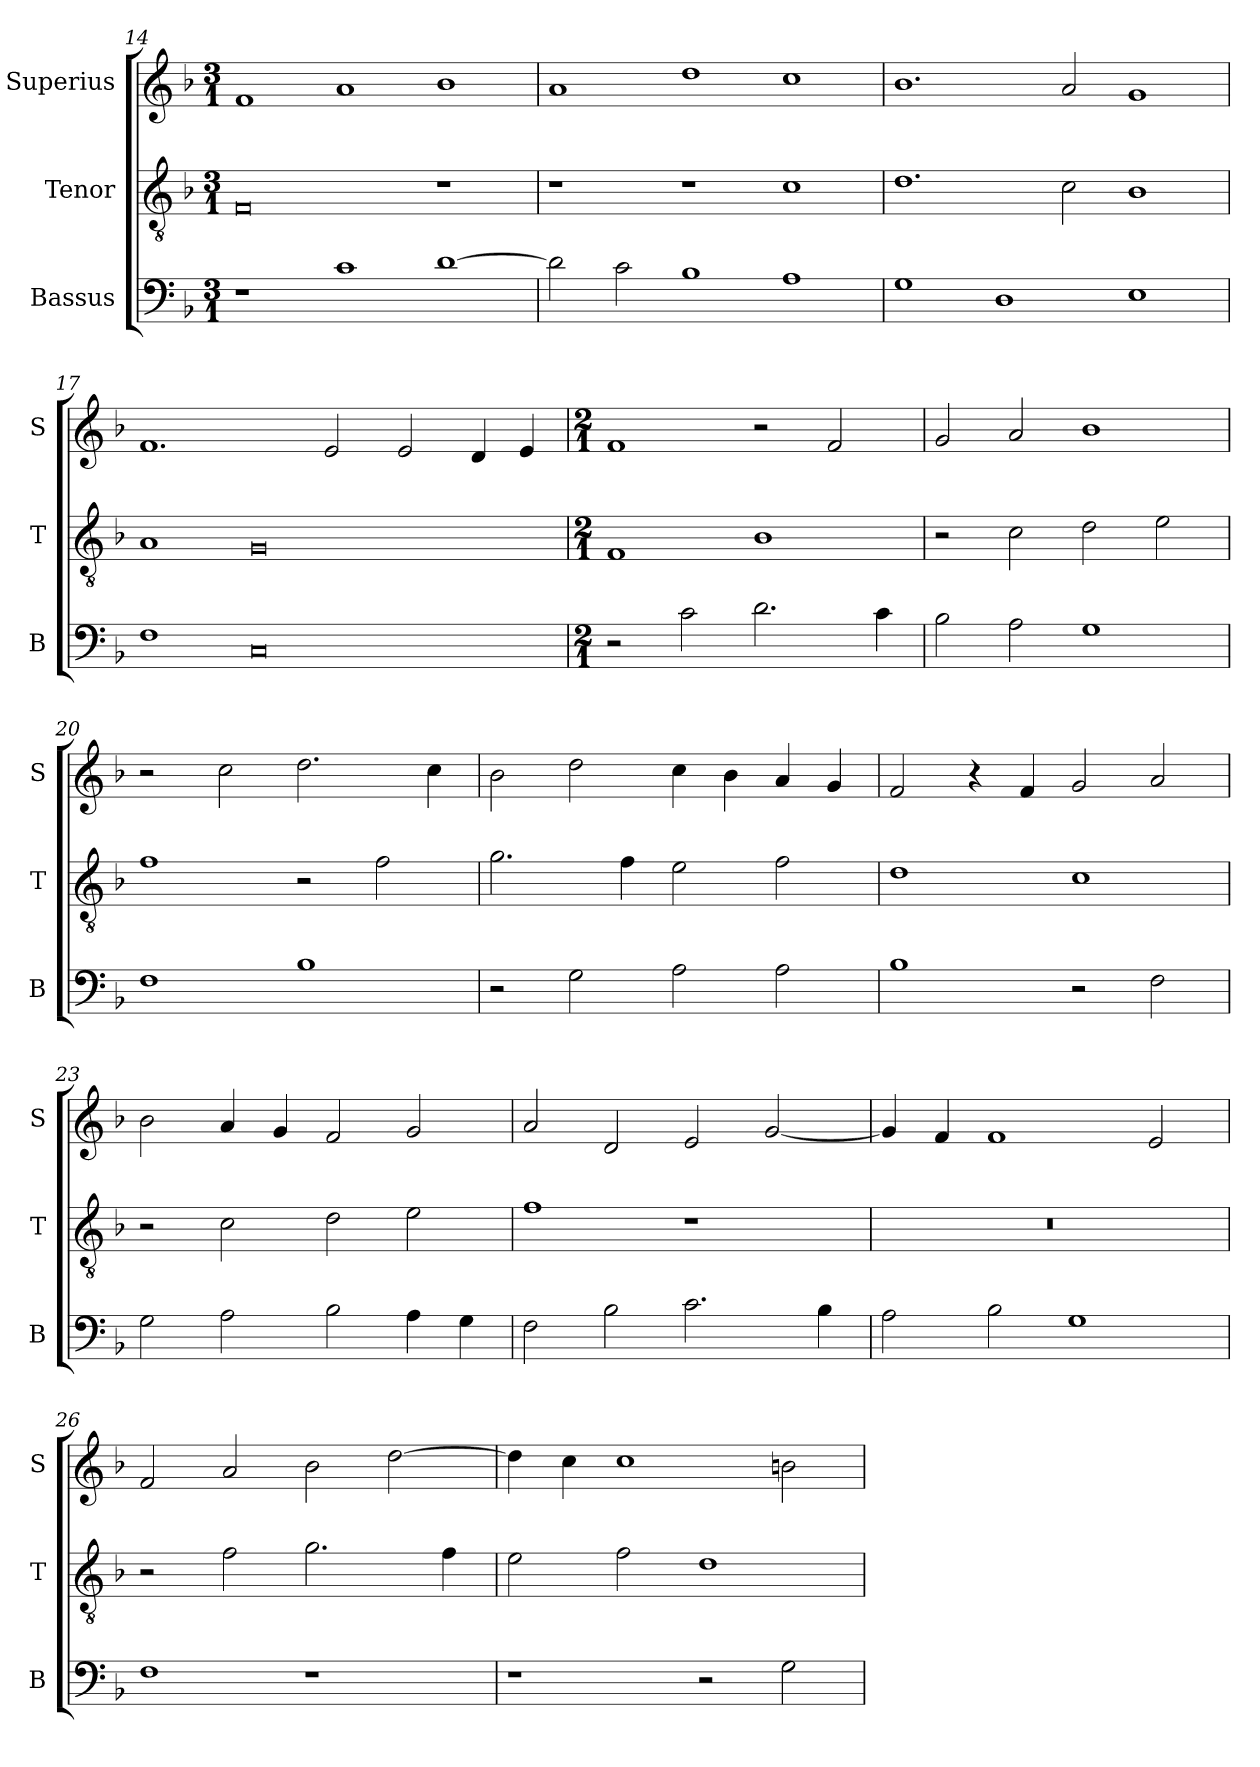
**kern	**kern	**kern
*part3	*part2	*part1
*staff3	*staff2	*staff1
*I"Bassus	*I"Tenor	*I"Superius
*I'B	*I'T	*I'S
*clefF4	*clefGv2	*clefG2
*k[b-]	*k[b-]	*k[b-]
*F:	*F:	*F:
*M3/1	*M3/1	*M3/1
=14	=14	=14
1r	0F	1f
1c	.	1a
[1d	1r	1b-
=15	=15	=15
2d]	1r	1a
2c	.	.
1B-	1r	1dd
1A	1c	1cc
=16	=16	=16
1G	1.d	1.b-
1D	.	.
.	2c	2a
1E	1B-	1g
=17	=17	=17
1F	1A	1.f
0C	0G	.
.	.	2e
.	.	2e
.	.	4d
.	.	4e
=18	=18	=18
*M2/1	*M2/1	*M2/1
2r	1F	1f
2c	.	.
2.d	1B-	2r
.	.	2f
4c	.	.
=19	=19	=19
2B-	2r	2g
2A	2c	2a
1G	2d	1b-
.	2e	.
=20	=20	=20
1F	1f	2r
.	.	2cc
1B-	2r	2.dd
.	2f	.
.	.	4cc
=21	=21	=21
2r	2.g	2b-
2G	.	2dd
.	4f	.
2A	2e	4cc
.	.	4b-
2A	2f	4a
.	.	4g
=22	=22	=22
1B-	1d	2f
.	.	4r
.	.	4f
2r	1c	2g
2F	.	2a
=23	=23	=23
2G	2r	2b-
2A	2c	4a
.	.	4g
2B-	2d	2f
4A	2e	2g
4G	.	.
=24	=24	=24
2F	1f	2a
2B-	.	2d
2.c	1r	2e
.	.	[2g
4B-	.	.
=25	=25	=25
2A	0r	4g]
.	.	4f
2B-	.	1f
1G	.	.
.	.	2e
=26	=26	=26
1F	2r	2f
.	2f	2a
1r	2.g	2b-
.	.	[2dd
.	4f	.
=27	=27	=27
1r	2e	4dd]
.	.	4cc
.	2f	1cc
2r	1d	.
2G	.	2bn
=	=	=
*-	*-	*-
